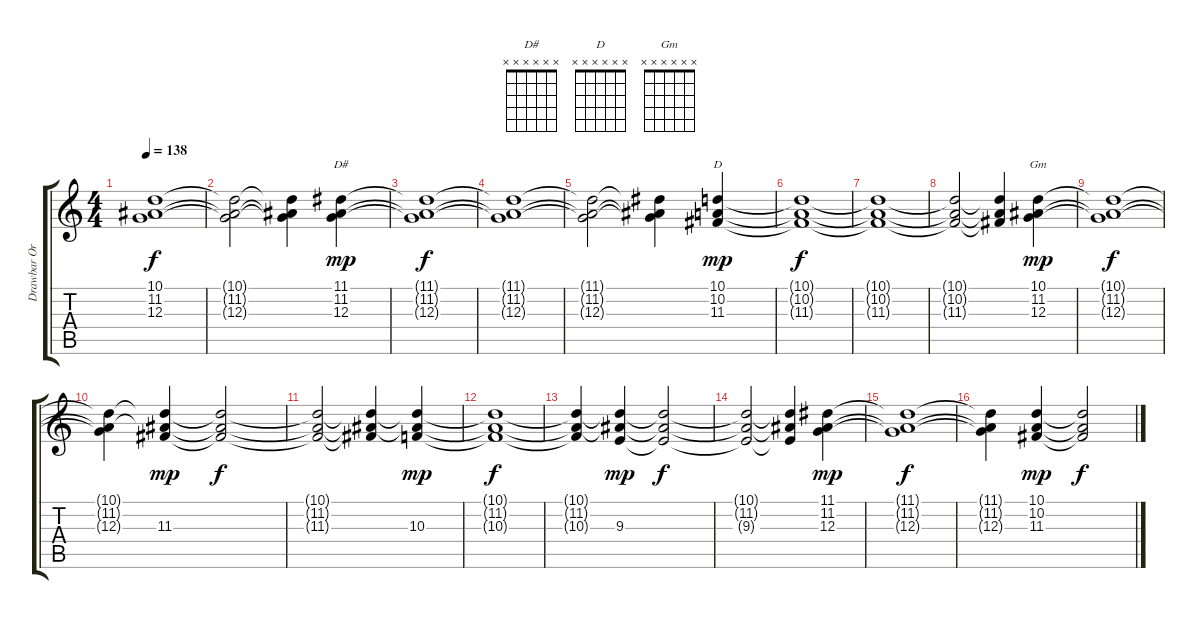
\track ("Drawbar Organ" "Drawbar Or") {instrument drawbarorgan}
\staff {score tabs}
\tuning (E4 B3 G3 D3 A2 E2) {hide}
\chord ("D#" x x x x x x)
\chord ("D" x x x x x x)
\chord ("Gm" x x x x x x)
\ts (4 4)
\tempo 138
\clef g2
\ks c
(10.1{t} 11.2{t} 12.3{t}).1{dy f} |
(10.1{t} 11.2{t} 12.3{t}).2 (10.1{t} 11.2{t} 12.3{t}).4 (11.1 11.2 12.3).4{ch "D#" dy mp} |
(11.1{t} 11.2{t} 12.3{t}).1{dy f} |
(11.1{t} 11.2{t} 12.3{t}).1 |
(11.1{t} 11.2{t} 12.3{t}).2 (11.1{t} 11.2{t} 12.3{t}).4 (10.1 10.2 11.3).4{ch "D" dy mp} |
(10.1{t} 10.2{t} 11.3{t}).1{dy f} |
(10.1{t} 10.2{t} 11.3{t}).1 |
(10.1{t} 10.2{t} 11.3{t}).2 (10.1{t} 10.2{t} 11.3{t}).4 (10.1 11.2 12.3).4{ch "Gm" dy mp} |
(10.1{t} 11.2{t} 12.3{t}).1{dy f} |
(10.1{t} 11.2{t} 12.3{t}).4 (10.1{t} 11.2{t} 11.3).4{dy mp} (10.1{t} 11.2{t} 11.3{t}).2{dy f} |
(10.1{t} 11.2{t} 11.3{t}).2 (10.1{t} 11.2{t} 11.3{t}).4 (10.1{t} 11.2{t} 10.3).4{dy mp} |
(10.1{t} 11.2{t} 10.3{t}).1{dy f} |
(10.1{t} 11.2{t} 10.3{t}).4 (10.1{t} 11.2{t} 9.3).4{dy mp} (10.1{t} 11.2{t} 9.3{t}).2{dy f} |
(10.1{t} 11.2{t} 9.3{t}).2 (10.1{t} 11.2{t} 9.3{t}).4 (11.1 11.2 12.3).4{dy mp} |
(11.1{t} 11.2{t} 12.3{t}).1{dy f} |
(11.1{t} 11.2{t} 12.3{t}).4 (10.1 10.2 11.3).4{dy mp} (10.1{t} 10.2{t} 11.3{t}).2{dy f}
